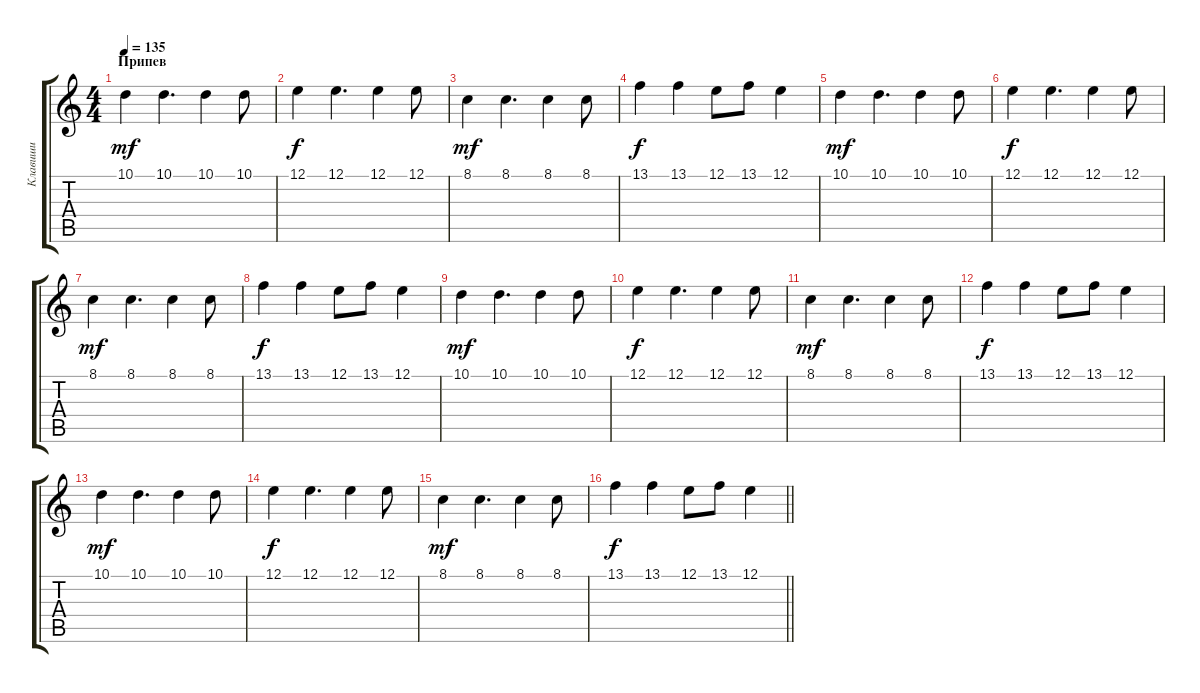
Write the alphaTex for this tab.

\track ("Клавиши" "Клавиши") {instrument pad4choir}
\staff {score tabs}
\tuning (E4 B3 G3 D3 A2 D2) {hide}
\ts (4 4)
\section ("" "Припев")
\tempo 135
\clef g2
\ks c
10.1.4{dy mf instrument pad4choir} 10.1.4{d} 10.1.4 10.1.8 |
12.1.4{dy f} 12.1.4{d} 12.1.4 12.1.8 |
8.1.4{dy mf} 8.1.4{d} 8.1.4 8.1.8 |
13.1.4{dy f} 13.1.4 12.1.8 13.1.8 12.1.4 |
10.1.4{dy mf instrument pad4choir} 10.1.4{d} 10.1.4 10.1.8 |
12.1.4{dy f} 12.1.4{d} 12.1.4 12.1.8 |
8.1.4{dy mf} 8.1.4{d} 8.1.4 8.1.8 |
13.1.4{dy f} 13.1.4 12.1.8 13.1.8 12.1.4 |
10.1.4{dy mf instrument pad4choir} 10.1.4{d} 10.1.4 10.1.8 |
12.1.4{dy f} 12.1.4{d} 12.1.4 12.1.8 |
8.1.4{dy mf} 8.1.4{d} 8.1.4 8.1.8 |
13.1.4{dy f} 13.1.4 12.1.8 13.1.8 12.1.4 |
10.1.4{dy mf instrument pad4choir} 10.1.4{d} 10.1.4 10.1.8 |
12.1.4{dy f} 12.1.4{d} 12.1.4 12.1.8 |
8.1.4{dy mf} 8.1.4{d} 8.1.4 8.1.8 |
\barLineRight lightlight
13.1.4{dy f} 13.1.4 12.1.8 13.1.8 12.1.4
